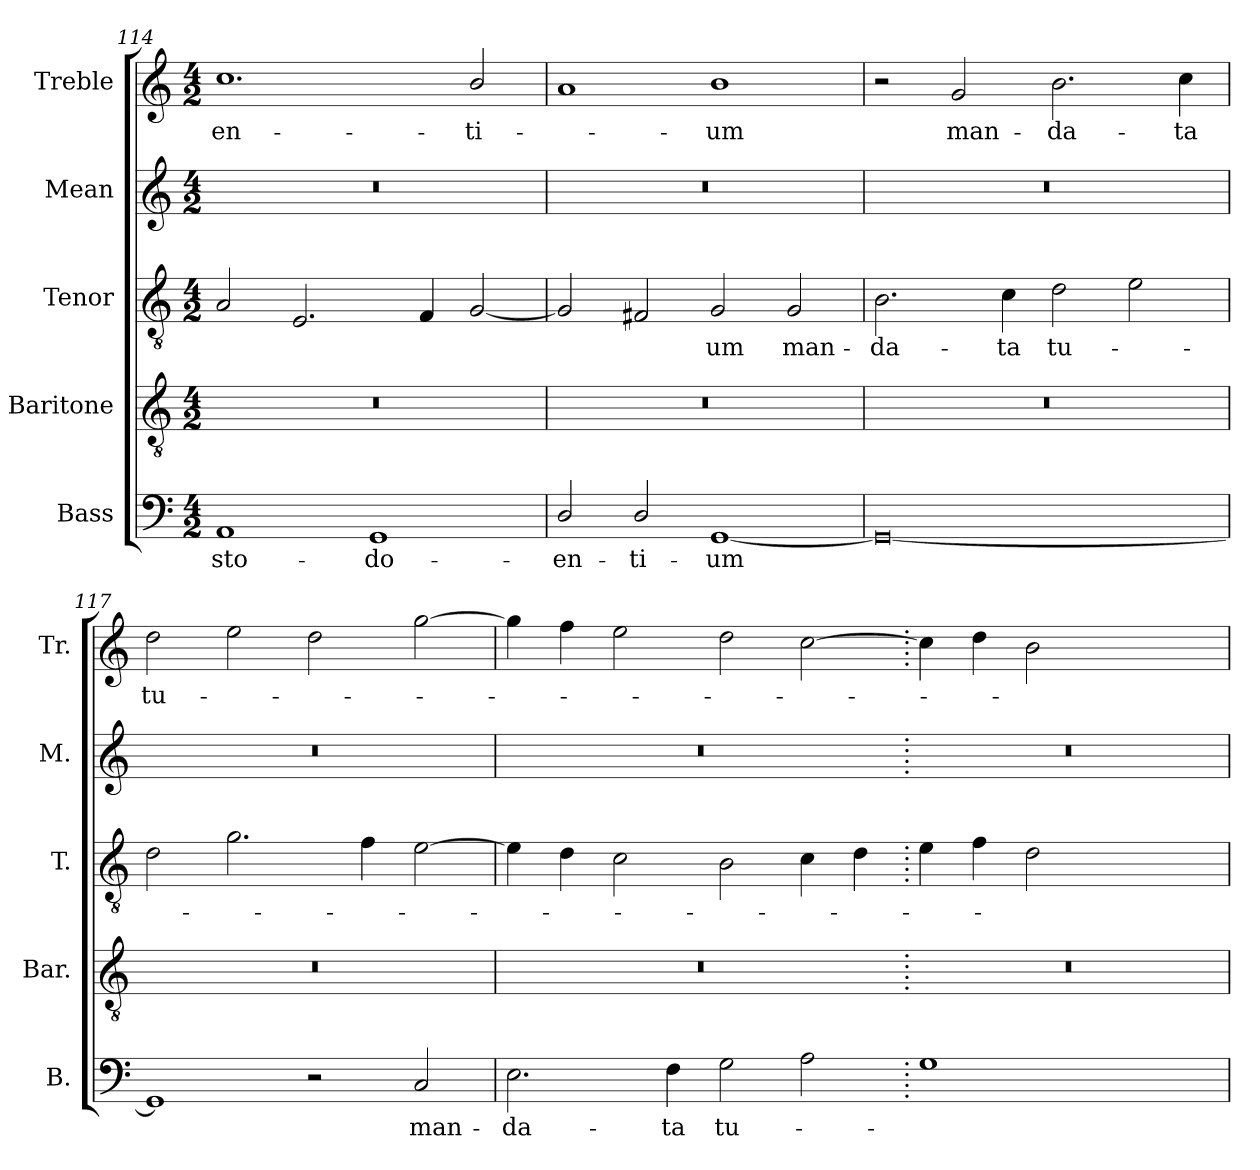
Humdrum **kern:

**kern	**text	**kern	**kern	**text	**kern	**kern	**text
*part5	*part5	*part4	*part3	*part3	*part2	*part1	*part1
*staff5	*staff5	*staff4	*staff3	*staff3	*staff2	*staff1	*staff1
*I"Bass	*	*I"Baritone	*I"Tenor	*	*I"Mean	*I"Treble	*
*I'B.	*	*I'Bar.	*I'T.	*	*I'M.	*I'Tr.	*
*clefF4	*	*clefGv2	*clefGv2	*	*clefG2	*clefG2	*
*	*	*ITrd7c12	*ITrd7c12	*	*	*	*
*k[]	*	*k[]	*k[]	*	*k[]	*k[]	*
*C:	*	*C:	*C:	*	*C:	*C:	*
*M4/2	*	*M4/2	*M4/2	*	*M4/2	*M4/2	*
=114	=114	=114	=114	=114	=114	=114	=114
!	!LO:LY:b:color=#000000	!LO:N:vis=1	!	!	!LO:N:vis=1	!	!
!	!	!	!	!	!	!	!LO:LY:b:color=#000000
1AAi	-sto-	0r	2AAi/	.	0r	1.cci	-en-
.	.	.	2.EEi/	.	.	.	.
!	!LO:LY:b:color=#000000	!	!	!	!	!	!
1GGi	-do-	.	.	.	.	.	.
.	.	.	4FFi/	.	.	.	.
!	!	!	!	!	!	!	!LO:LY:b:color=#000000
.	.	.	[2GGi/	.	.	2bi/	-ti-
=115	=115	=115	=115	=115	=115	=115	=115
!	!LO:LY:b:color=#000000	!LO:N:vis=1	!	!	!LO:N:vis=1	!	!
2Di/	-en-	0r	2GGi/]	.	0r	1ai	.
!	!LO:LY:b:color=#000000	!	!	!	!	!	!
2Di/	-ti-	.	2FF#Xi/	.	.	.	.
!	!LO:LY:b:color=#000000	!	!	!	!	!	!
!	!	!	!	!LO:LY:b:color=#000000	!	!	!
!	!	!	!	!	!	!	!LO:LY:b:color=#000000
[1GGi	-um	.	2GGi/	-um	.	1bi	-um
!	!	!	!	!LO:LY:b:color=#000000	!	!	!
.	.	.	2GGi/	man-	.	.	.
=116	=116	=116	=116	=116	=116	=116	=116
!	!	!LO:N:vis=1	!	!	!	!	!
!	!	!	!	!LO:LY:b:color=#000000	!LO:N:vis=1	!	!
0GGi_	.	0r	2.BBi\	-da-	0r	2r	.
!	!	!	!	!	!	!	!LO:LY:b:color=#000000
.	.	.	.	.	.	2gi/	man-
!	!	!	!	!LO:LY:b:color=#000000	!	!	!
.	.	.	4Ci\	-ta	.	.	.
!	!	!	!	!LO:LY:b:color=#000000	!	!	!
!	!	!	!	!	!	!	!LO:LY:b:color=#000000
.	.	.	2Di\	tu-	.	2.bi\	-da-
.	.	.	2Ei\	.	.	.	.
!	!	!	!	!	!	!	!LO:LY:b:color=#000000
.	.	.	.	.	.	4cci\	-ta
=117	=117	=117	=117	=117	=117	=117	=117
!	!	!LO:N:vis=1	!	!	!LO:N:vis=1	!	!
!	!	!	!	!	!	!	!LO:LY:b:color=#000000
1GGi]	.	0r	2Di\	.	0r	2ddi\	tu-
.	.	.	2.Gi\	.	.	2eei\	.
2r	.	.	.	.	.	2ddi\	.
.	.	.	4Fi\	.	.	.	.
!	!LO:LY:b:color=#000000	!	!	!	!	!	!
2Ci/	man-	.	[2Ei\	.	.	[2ggi\	.
!!LO:LB:g=z
=118	=118	=118	=118	=118	=118	=118	=118
!	!LO:LY:b:color=#000000	!LO:N:vis=1	!	!	!LO:N:vis=1	!	!
2.Ei\	-da-	0r	4Ei\]	.	0r	4ggi\]	.
.	.	.	4Di\	.	.	4ffi\	.
.	.	.	2Ci\	.	.	2eei\	.
!	!LO:LY:b:color=#000000	!	!	!	!	!	!
4Fi\	-ta	.	.	.	.	.	.
!	!LO:LY:b:color=#000000	!	!	!	!	!	!
2Gi\	tu-	.	2BBi\	.	.	2ddi\	.
2Ai\	.	.	4Ci\	.	.	[2cci\	.
.	.	.	4Di\	.	.	.	.
=119.	=119.	=119.	=119.	=119.	=119.	=119.	=119.
1Gi	.	0r	4Ei\	.	0r	4cci\]	.
.	.	.	4Fi\	.	.	4ddi\	.
.	.	.	2Di\	.	.	2bi\	.
1ryy	.	.	1ryy	.	.	1ryy	.
=	=	=	=	=	=	=	=
*-	*-	*-	*-	*-	*-	*-	*-
